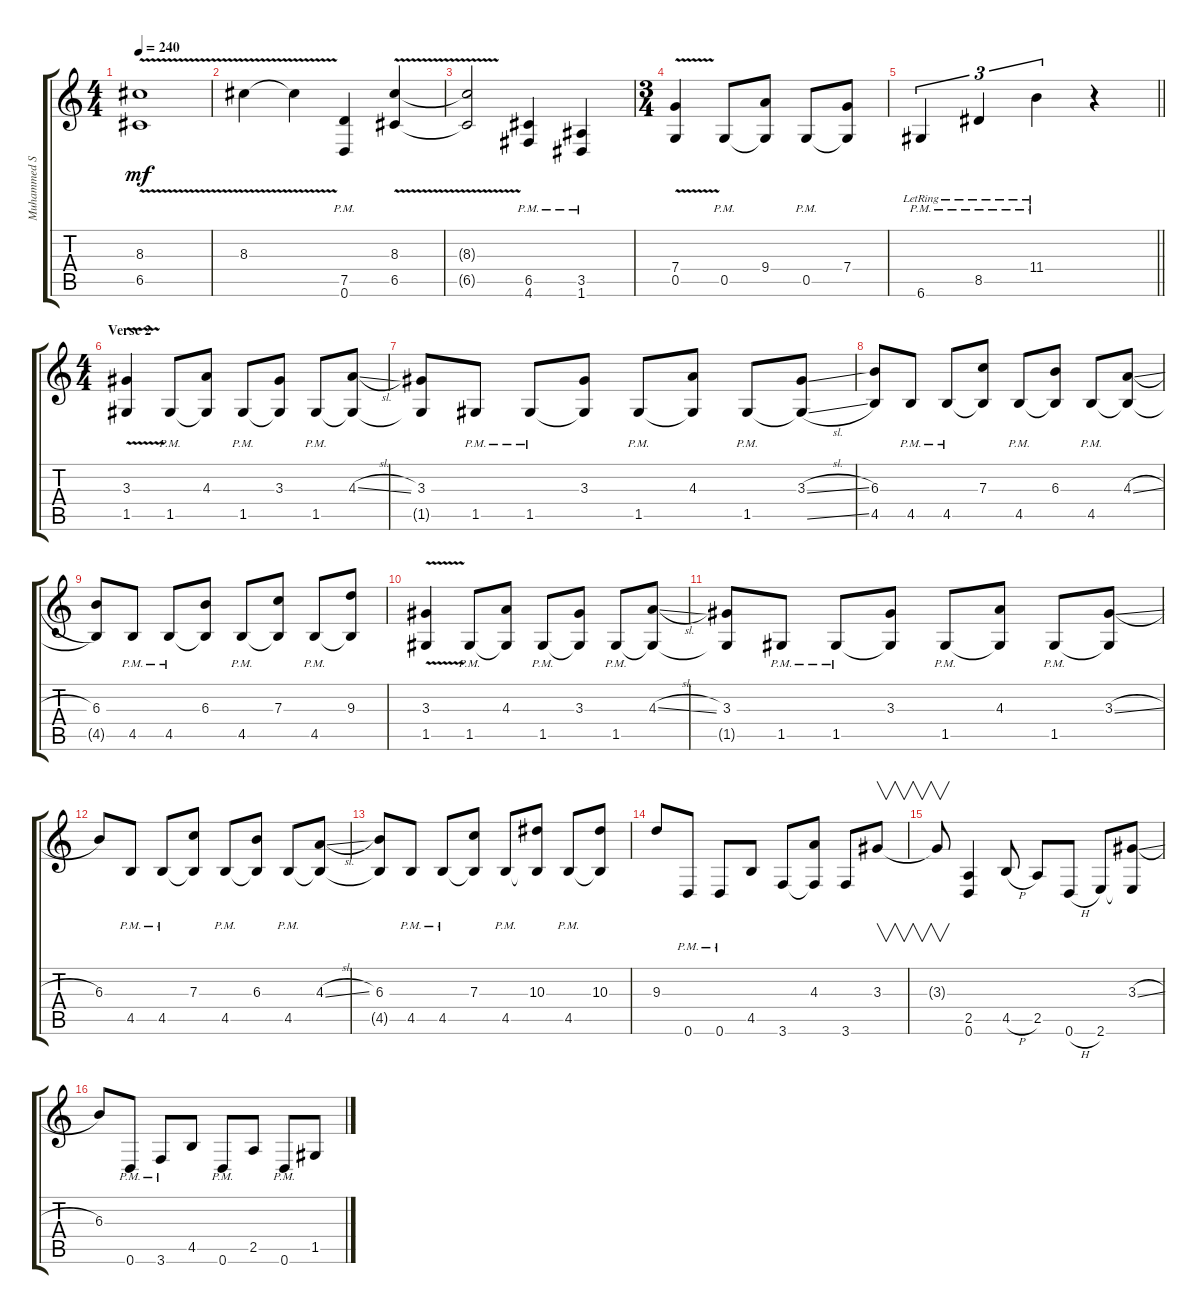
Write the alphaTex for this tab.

\track ("Muhammed Suicmez" "Muhammed S") {instrument overdrivenguitar}
\staff {score tabs}
\tuning (D4 A3 F3 C3 G2 D2) {hide}
\ts (4 4)
\tempo 240
\clef g2
\ks c
(8.3{v t} 6.5{v t}).1{dy mf} |
8.3{v}.4 8.3{v t}.4 (7.5{pm} 0.6{pm}).4 (8.3{v} 6.5{v}).4 |
(8.3{v t} 6.5{v t}).2 (6.5{pm} 4.6{pm}).4 (3.5{pm} 1.6{pm}).4 |
\ts (3 4)
(7.4{v} 0.5{v}).4 0.5{pm}.8 (9.4 0.5{t}).8 0.5{pm}.8 (7.4 0.5{t}).8 |
\barLineRight lightlight
6.6{pm lr}.4{tu (3 2)} 8.5{pm lr}.4{tu (3 2)} 11.4{pm lr}.4{tu (3 2)} r.4 |
\ts (4 4)
\section ("" "Verse 2")
(3.3{v} 1.5{v}).4 1.5{pm}.8 (4.3 1.5{t}).8 1.5{pm}.8 (3.3 1.5{t}).8 1.5{pm}.8 (4.3{sl} 1.5{t}).8 |
(3.3 1.5{t}).8 1.5{pm}.8 1.5{pm}.8 (3.3 1.5{t}).8 1.5{pm}.8 (4.3 1.5{t}).8 1.5{pm}.8 (3.3{sl} 1.5{sl t}).8 |
(6.3 4.5).8 4.5{pm}.8 4.5{pm}.8 (7.3 4.5{t}).8 4.5{pm}.8 (6.3 4.5{t}).8 4.5{pm}.8 (4.3{sl} 4.5{t}).8 |
(6.3 4.5{t}).8 4.5{pm}.8 4.5{pm}.8 (6.3 4.5{t}).8 4.5{pm}.8 (7.3 4.5{t}).8 4.5{pm}.8 (9.3 4.5{t}).8 |
(3.3{v} 1.5{v}).4 1.5{pm}.8 (4.3 1.5{t}).8 1.5{pm}.8 (3.3 1.5{t}).8 1.5{pm}.8 (4.3{sl} 1.5{t}).8 |
(3.3 1.5{t}).8 1.5{pm}.8 1.5{pm}.8 (3.3 1.5{t}).8 1.5{pm}.8 (4.3 1.5{t}).8 1.5{pm}.8 (3.3{sl} 1.5{t}).8 |
6.3.8 4.5{pm}.8 4.5{pm}.8 (7.3 4.5{t}).8 4.5{pm}.8 (6.3 4.5{t}).8 4.5{pm}.8 (4.3{sl} 4.5{t}).8 |
(6.3 4.5{t}).8 4.5{pm}.8 4.5{pm}.8 (7.3 4.5{t}).8 4.5{pm}.8 (10.3 4.5{t}).8 4.5{pm}.8 (10.3 4.5{t}).8 |
9.3.8 0.6{pm}.8 0.6{pm}.8 4.5.8 3.6.8 (4.3 3.6{t}).8 3.6.8 3.3.8{v} |
3.3{t}.8{v} (2.5 0.6).4 4.5{h}.8 2.5.8 0.6{h}.8 2.6.8 (3.3{sl} 2.6{t}).8 |
6.3.8 0.6{pm}.8 3.6{pm}.8 4.5.8 0.6{pm}.8 2.5.8 0.6{pm}.8 1.5{sl}.8
